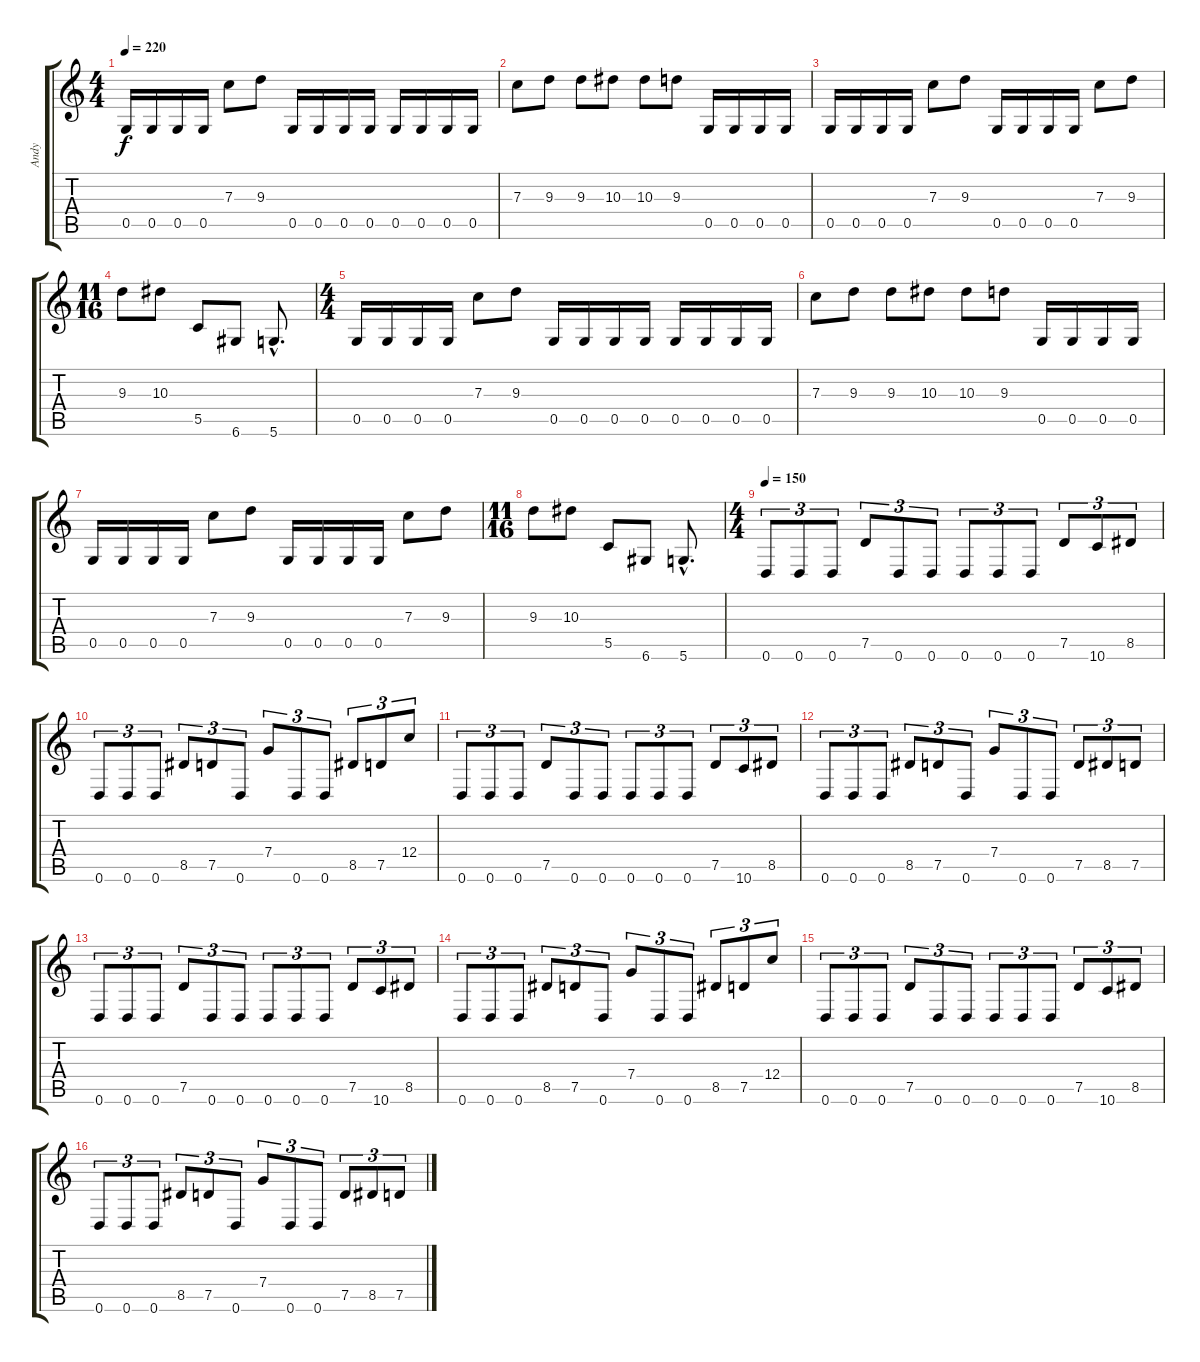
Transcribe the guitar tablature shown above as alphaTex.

\track ("Andy" "Andy") {instrument distortionguitar}
\staff {score tabs}
\tuning (D4 A3 F3 C3 G2 D2) {hide}
\ts (4 4)
\tempo 220
\clef g2
\ks c
0.5.16{dy f} 0.5.16 0.5.16 0.5.16 7.3.8 9.3.8 0.5.16 0.5.16 0.5.16 0.5.16 0.5.16 0.5.16 0.5.16 0.5.16 |
7.3.8 9.3.8 9.3.8 10.3.8 10.3.8 9.3.8 0.5.16 0.5.16 0.5.16 0.5.16 |
0.5.16 0.5.16 0.5.16 0.5.16 7.3.8 9.3.8 0.5.16 0.5.16 0.5.16 0.5.16 7.3.8 9.3.8 |
\ts (11 16)
9.3.8 10.3.8 5.5.8 6.6.8 5.6{hac}.8{d} |
\ts (4 4)
0.5.16 0.5.16 0.5.16 0.5.16 7.3.8 9.3.8 0.5.16 0.5.16 0.5.16 0.5.16 0.5.16 0.5.16 0.5.16 0.5.16 |
7.3.8 9.3.8 9.3.8 10.3.8 10.3.8 9.3.8 0.5.16 0.5.16 0.5.16 0.5.16 |
0.5.16 0.5.16 0.5.16 0.5.16 7.3.8 9.3.8 0.5.16 0.5.16 0.5.16 0.5.16 7.3.8 9.3.8 |
\ts (11 16)
9.3.8 10.3.8 5.5.8 6.6.8 5.6{hac}.8{d} |
\ts (4 4)
\tempo 150
0.6.8{tu (3 2)} 0.6.8{tu (3 2)} 0.6.8{tu (3 2)} 7.5.8{tu (3 2)} 0.6.8{tu (3 2)} 0.6.8{tu (3 2)} 0.6.8{tu (3 2)} 0.6.8{tu (3 2)} 0.6.8{tu (3 2)} 7.5.8{tu (3 2)} 10.6.8{tu (3 2)} 8.5.8{tu (3 2)} |
0.6.8{tu (3 2)} 0.6.8{tu (3 2)} 0.6.8{tu (3 2)} 8.5.8{tu (3 2)} 7.5.8{tu (3 2)} 0.6.8{tu (3 2)} 7.4.8{tu (3 2)} 0.6.8{tu (3 2)} 0.6.8{tu (3 2)} 8.5.8{tu (3 2)} 7.5.8{tu (3 2)} 12.4.8{tu (3 2)} |
0.6.8{tu (3 2)} 0.6.8{tu (3 2)} 0.6.8{tu (3 2)} 7.5.8{tu (3 2)} 0.6.8{tu (3 2)} 0.6.8{tu (3 2)} 0.6.8{tu (3 2)} 0.6.8{tu (3 2)} 0.6.8{tu (3 2)} 7.5.8{tu (3 2)} 10.6.8{tu (3 2)} 8.5.8{tu (3 2)} |
0.6.8{tu (3 2)} 0.6.8{tu (3 2)} 0.6.8{tu (3 2)} 8.5.8{tu (3 2)} 7.5.8{tu (3 2)} 0.6.8{tu (3 2)} 7.4.8{tu (3 2)} 0.6.8{tu (3 2)} 0.6.8{tu (3 2)} 7.5.8{tu (3 2)} 8.5.8{tu (3 2)} 7.5.8{tu (3 2)} |
0.6.8{tu (3 2)} 0.6.8{tu (3 2)} 0.6.8{tu (3 2)} 7.5.8{tu (3 2)} 0.6.8{tu (3 2)} 0.6.8{tu (3 2)} 0.6.8{tu (3 2)} 0.6.8{tu (3 2)} 0.6.8{tu (3 2)} 7.5.8{tu (3 2)} 10.6.8{tu (3 2)} 8.5.8{tu (3 2)} |
0.6.8{tu (3 2)} 0.6.8{tu (3 2)} 0.6.8{tu (3 2)} 8.5.8{tu (3 2)} 7.5.8{tu (3 2)} 0.6.8{tu (3 2)} 7.4.8{tu (3 2)} 0.6.8{tu (3 2)} 0.6.8{tu (3 2)} 8.5.8{tu (3 2)} 7.5.8{tu (3 2)} 12.4.8{tu (3 2)} |
0.6.8{tu (3 2)} 0.6.8{tu (3 2)} 0.6.8{tu (3 2)} 7.5.8{tu (3 2)} 0.6.8{tu (3 2)} 0.6.8{tu (3 2)} 0.6.8{tu (3 2)} 0.6.8{tu (3 2)} 0.6.8{tu (3 2)} 7.5.8{tu (3 2)} 10.6.8{tu (3 2)} 8.5.8{tu (3 2)} |
0.6.8{tu (3 2)} 0.6.8{tu (3 2)} 0.6.8{tu (3 2)} 8.5.8{tu (3 2)} 7.5.8{tu (3 2)} 0.6.8{tu (3 2)} 7.4.8{tu (3 2)} 0.6.8{tu (3 2)} 0.6.8{tu (3 2)} 7.5.8{tu (3 2)} 8.5.8{tu (3 2)} 7.5.8{tu (3 2)}
